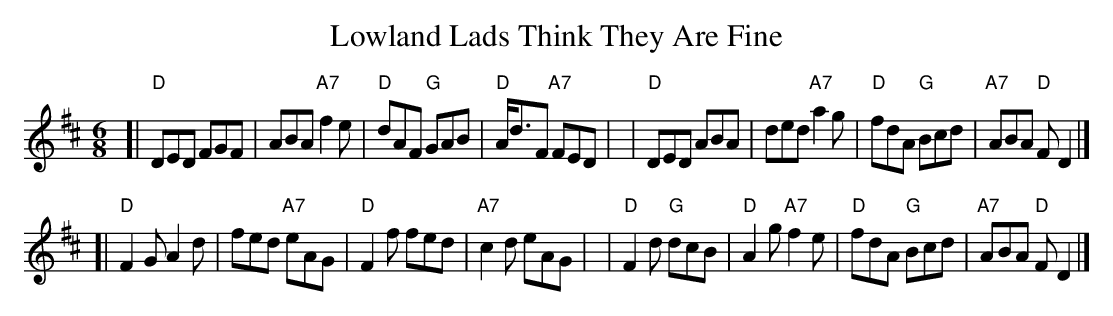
X:1
T: Lowland Lads Think They Are Fine
M: 6/8
L: 1/8
K: D
[| "D"DED FGF | ABA "A7"f2e | "D"dAF "G"GAB | "D"A<dF "A7"FED | \
|  "D"DED ABA | ded "A7"a2g | "D"fdA "G"Bcd | "A7"ABA "D"FD2 |]
[| "D"F2G A2d | fed "A7"eAG | "D"F2f fed | "A7"c2d eAG | \
|  "D"F2d "G"dcB | "D"A2g "A7"f2e | "D"fdA "G"Bcd | "A7"ABA "D"FD2 |]
